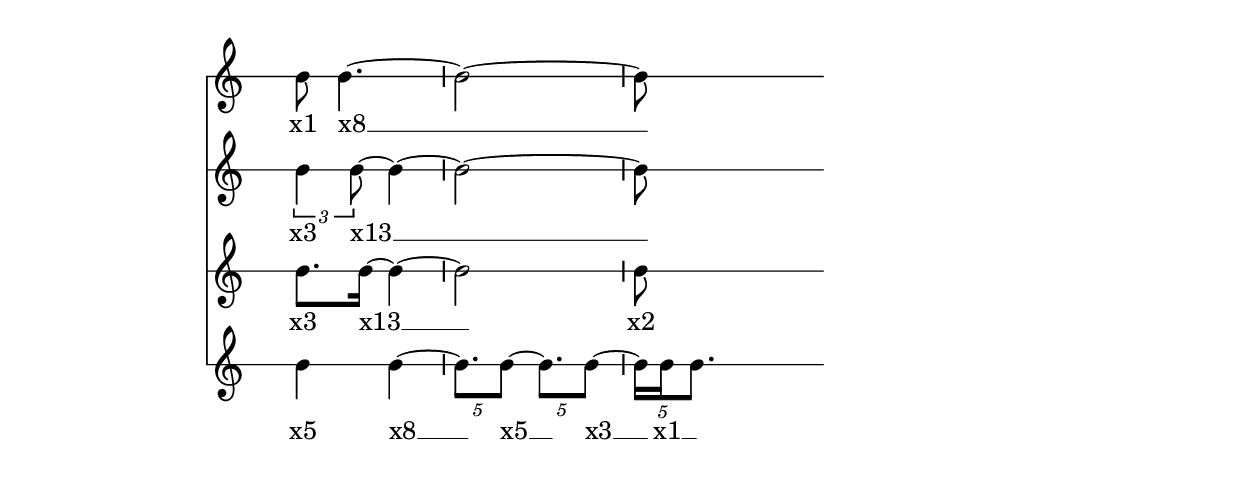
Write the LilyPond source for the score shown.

%
% $Id: nono-canto-sospeso-II-rhythmic-strand-base.ly 80 2009-07-14 05:43:41Z nicb $
%

\version "2.10.33"

\paper{
  indent=0\mm
  line-width=140\mm
  oddFooterMarkup=##f
  oddHeaderMarkup=##f
  bookTitleMarkup = ##f
  scoreTitleMarkup = ##f
}

\score {
  <<
    <<
		  \relative b' {
				  \override Score.MetronomeMark #'transparent = ##t
				  \override Score.TimeSignature #'transparent = ##t
					\set Staff.midiInstrument = "acoustic grand"
				  \override Staff.StaffSymbol #'line-count = 1
					\key c \major
				  \time 2/4
					\tempo 1 = 120
		      b8 b4.~ | b2~ | b8 s4. \bar ""
	    }
      \addlyrics { "x1" "x8" __ __ }
    >>
    <<
      \relative b' {
				  \override Score.MetronomeMark #'transparent = ##t
				  \override Score.TimeSignature #'transparent = ##t
					\set Staff.midiInstrument = "acoustic grand"
				  \override Staff.StaffSymbol #'line-count = 1
					\key c \major
				  \time 2/4
					\tempo 1 = 120
          \times 2/3 { b4 b8~ } b4~ | b2~ | b8 s4. \bar ""
      }
      \addlyrics { "x3" "x13" __ __ __ }
    >>
    <<
      \relative b' {
				  \override Score.MetronomeMark #'transparent = ##t
				  \override Score.TimeSignature #'transparent = ##t
					\set Staff.midiInstrument = "acoustic grand"
				  \override Staff.StaffSymbol #'line-count = 1
					\key c \major
				  \time 2/4
					\tempo 1 = 120
          b8. b16~ b4~ | b2 | b8 s4. \bar ""
      }
      \addlyrics { "x3" "x13" __ __ "x2" }
    >>
    <<
      \relative b' {
				  \override Score.MetronomeMark #'transparent = ##t
				  \override Score.TimeSignature #'transparent = ##t
					\set Staff.midiInstrument = "acoustic grand"
				  \override Staff.StaffSymbol #'line-count = 1
					\key c \major
				  \time 2/4
					\tempo 1 = 120
          b4 b4~ | \times 4/5 { b8. b8~ } \times 4/5 { b8. b8~ } | \times 4/5 { b16 b16 b8. } s4 \bar ""
      }
      \addlyrics { "x5" "x8" __ "x5" __ "x3" __ "x1" __ __ }
    >>
  >>
  \midi{}
  \layout{}
}
